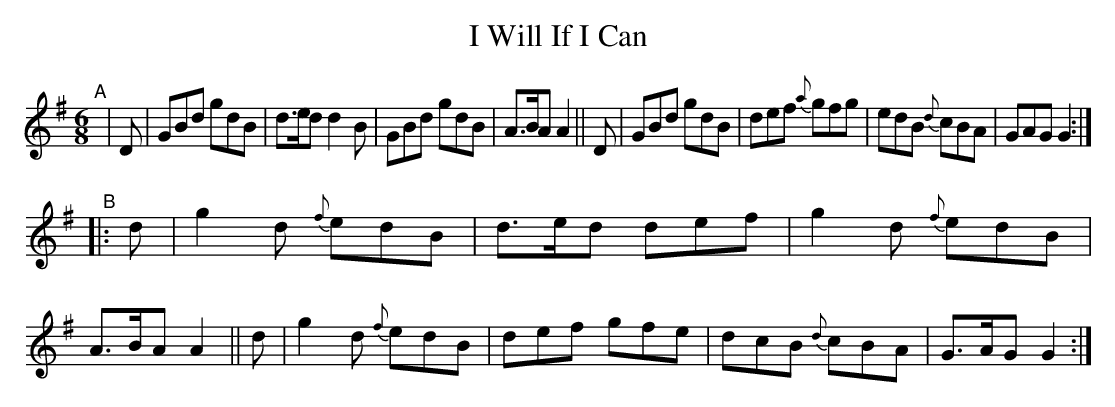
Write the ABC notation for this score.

X:1
T: I Will If I Can
M: 6/8
L: 1/8
K: G
"^A"[|]\
 | D | GBd gdB | d>ed d2B | GBd gdB | A>BA A2 \
|| D | GBd gdB | def {a}gfg | edB {d}cBA | GAG G2 :|
"^B"\
|: d | g2d {f}edB | d>ed def | g2d {f}edB | A>BA A2 \
|| d | g2d {f}edB | def gfe | dcB {d}cBA | G>AG G2 :|
